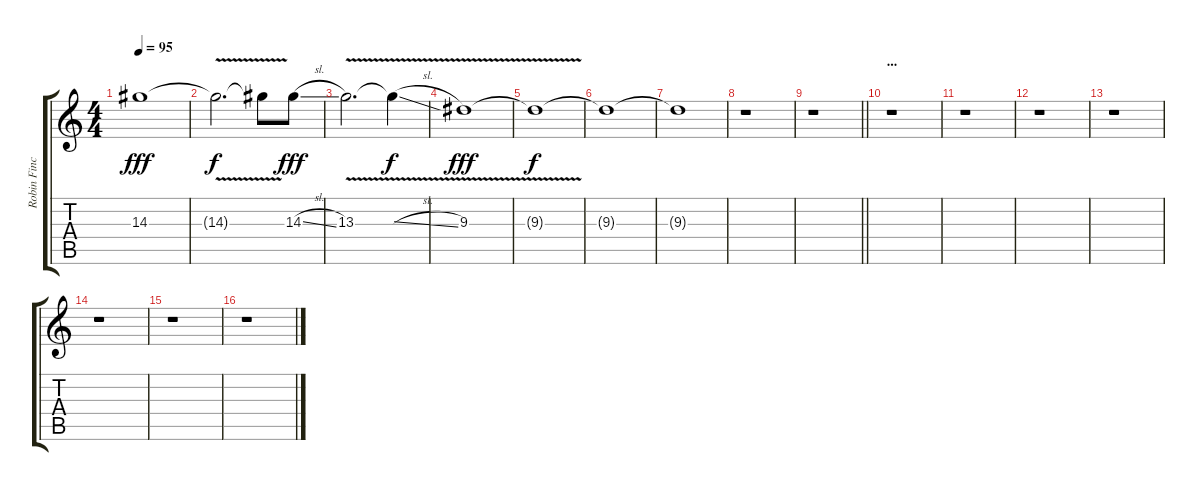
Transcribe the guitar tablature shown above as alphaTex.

\track ("Robin Finck - Lead Guitar" "Robin Finc") {instrument overdrivenguitar}
\staff {score tabs}
\tuning (Eb4 Bb3 Gb3 Db3 Ab2 Eb2) {hide}
\ts (4 4)
\tempo 95
\clef g2
\ks c
14.3{t}.1{dy fff} |
14.3{v t}.2{d dy f} 14.3{t}.8 14.3{sl}.8{dy fff} |
13.3{v}.2{d} 13.3{sl t}.4{dy f} |
9.3{v}.1{dy fff volume 0} |
9.3{t}.1{dy f} |
9.3{t}.1 |
9.3{t}.1 |
r.1 |
\barLineRight lightlight
r.1 |
\section ("" "...")
r.1 |
r.1 |
r.1 |
r.1 |
r.1 |
r.1 |
r.1
